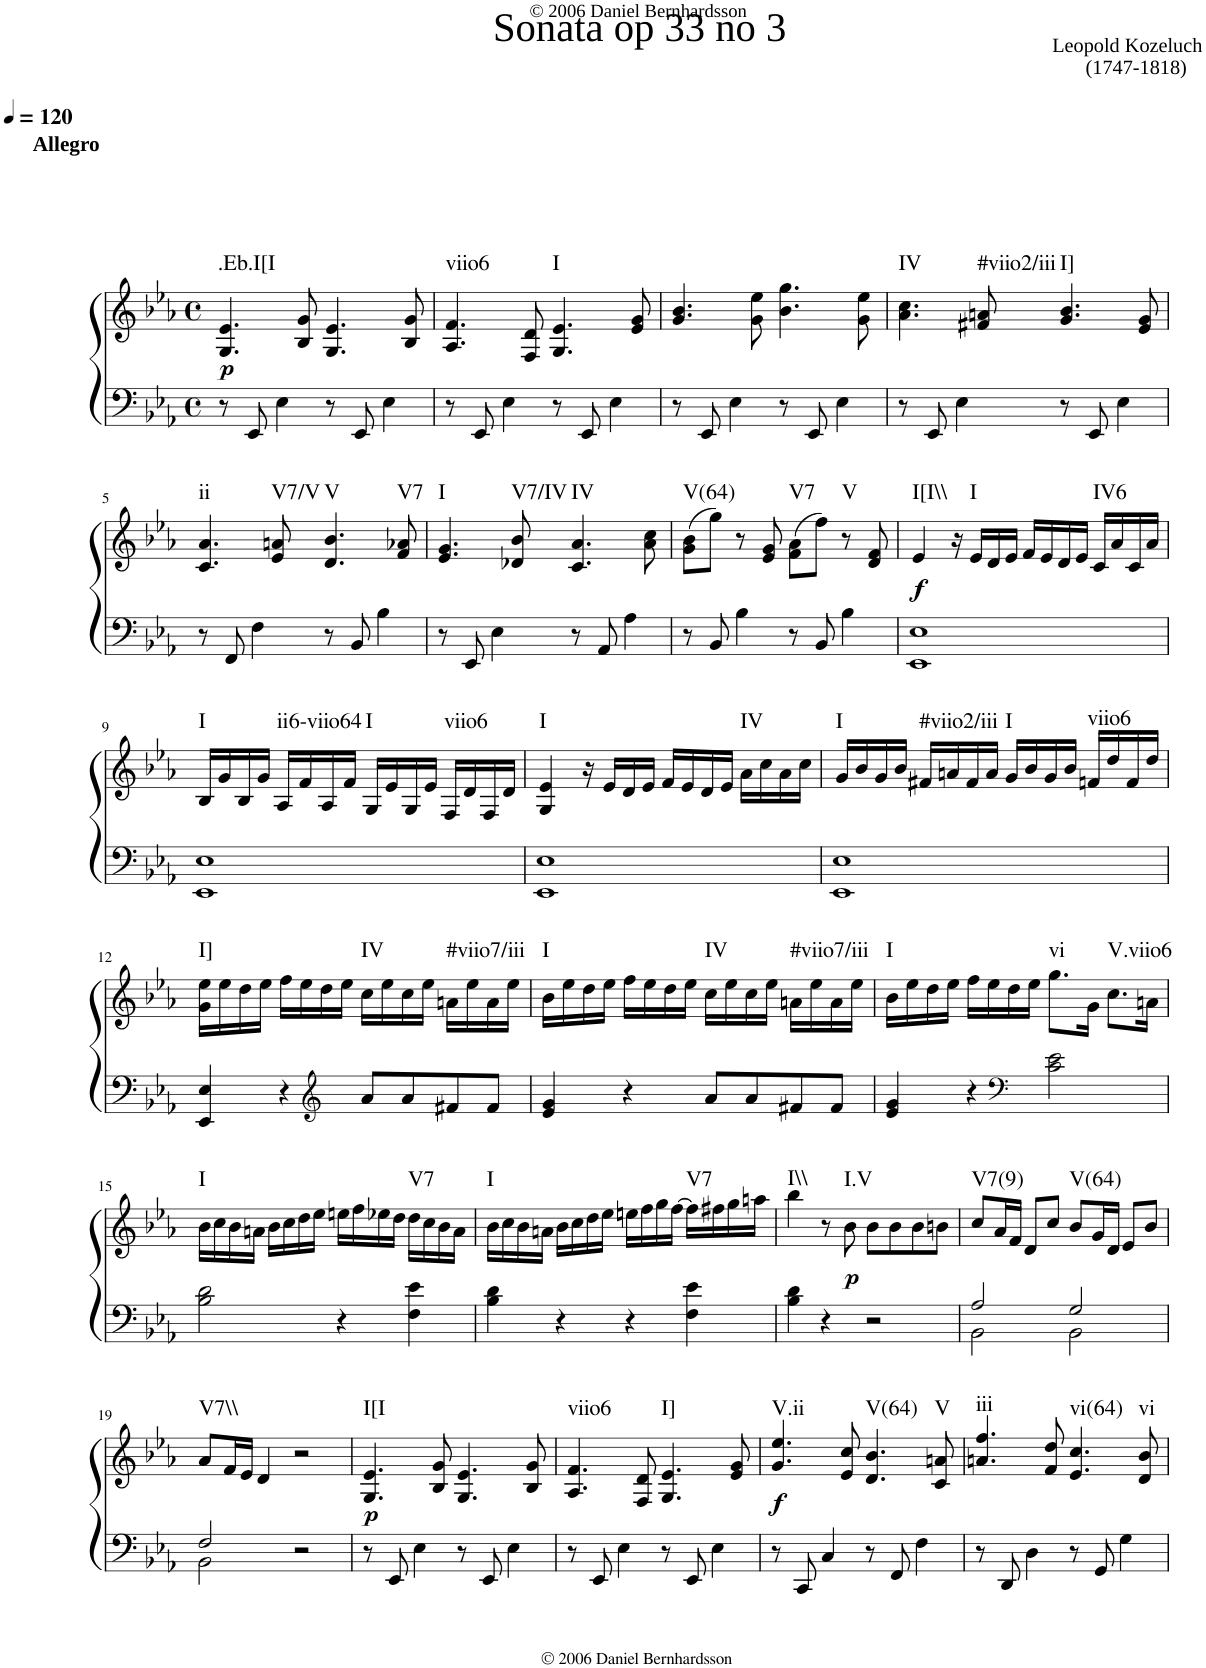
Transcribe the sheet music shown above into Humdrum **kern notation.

**kern	**kern	**dynam	**harte
*part1	*part1	*part1	*part1
*staff2	*staff1	*staff1/2	*
*I"Piano	*	*	*
*I'Pno.	*	*	*
*clefF4	*clefG2	*	*
*k[b-e-a-]	*k[b-e-a-]	*	*
*E-:	*E-:	*	*
*M4/4	*M4/4	*	*
*met(c)	*met(c)	*	*
*MM120	*MM120	*	*
=1	=1	=1	=1
!	!LO:TX:a:B:t=Allegro	!	!
!	!	!LO:DY:b	!LO:H:kt=.Eb.I[I
8r	4.G/ 4.e-/	p	N
8EE-/	.	.	.
4E-\	.	.	.
.	8B-/ 8g/	.	.
8r	4.G/ 4.e-/	.	.
8EE-/	.	.	.
4E-\	.	.	.
.	8B-/ 8g/	.	.
=2	=2	=2	=2
!	!	!	!LO:H:kt=viio6
8r	4.A-/ 4.f/	.	N
8EE-/	.	.	.
4E-\	.	.	.
.	8F/ 8d/	.	.
!	!	!	!LO:H:kt=I
8r	4.G/ 4.e-/	.	N
8EE-/	.	.	.
4E-\	.	.	.
.	8e-/ 8g/	.	.
=3	=3	=3	=3
8r	4.g/ 4.b-/	.	.
8EE-/	.	.	.
4E-\	.	.	.
.	8g\ 8ee-\	.	.
8r	4.b-\ 4.gg\	.	.
8EE-/	.	.	.
4E-\	.	.	.
.	8g\ 8ee-\	.	.
=4	=4	=4	=4
!	!	!	!LO:H:kt=IV
8r	4.a-\ 4.cc\	.	N
8EE-/	.	.	.
4E-\	.	.	.
!	!	!	!LO:H:kt=#viio2/iii
.	8f#X/ 8an/	.	N
!	!	!	!LO:H:kt=I]
8r	4.g/ 4.b-/	.	N
8EE-/	.	.	.
4E-\	.	.	.
.	8e-/ 8g/	.	.
!!LO:LB:g=z
=5	=5	=5	=5
!	!	!	!LO:H:kt=ii
8r	4.c/ 4.a-/	.	N
8FF/	.	.	.
4F\	.	.	.
!	!	!	!LO:H:kt=V7/V
.	8e-/ 8an/	.	N
!	!	!	!LO:H:kt=V
8r	4.d/ 4.b-/	.	N
8BB-/	.	.	.
4B-\	.	.	.
!	!	!	!LO:H:kt=V7
.	8f/ 8a-X/	.	N
=6	=6	=6	=6
!	!	!	!LO:H:kt=I
8r	4.e-/ 4.g/	.	N
8EE-/	.	.	.
4E-\	.	.	.
!	!	!	!LO:H:kt=V7/IV
.	8d-X/ 8b-/	.	N
!	!	!	!LO:H:kt=IV
8r	4.c/ 4.a-/	.	N
8AA-/	.	.	.
4A-\	.	.	.
.	8a-\ 8cc\	.	.
=7	=7	=7	=7
!	!	!	!LO:H:kt=V(64)
8r	(8g\ 8b-\L	.	N
8BB-/	8gg\J)	.	.
4B-\	8r	.	.
.	8e-/ 8g/	.	.
!	!	!	!LO:H:kt=V7
8r	(8f\ 8a-\L	.	N
8BB-/	8ff\J)	.	.
!	!	!	!LO:H:kt=V
4B-\	8r	.	N
.	8d/ 8f/	.	.
=8	=8	=8	=8
!	!	!LO:DY:b	!LO:H:kt=I[I\\
1EE- 1E-	4e-/	f	N
.	16r	.	.
!	!	!	!LO:H:kt=I
.	16e-/LL	.	N
.	16d/	.	.
.	16e-/JJ	.	.
.	16f/LL	.	.
.	16e-/	.	.
.	16d/	.	.
.	16e-/JJ	.	.
!	!	!	!LO:H:kt=IV6
.	16c/LL	.	N
.	16a-/	.	.
.	16c/	.	.
.	16a-/JJ	.	.
!!LO:LB:g=z
=9	=9	=9	=9
!	!	!	!LO:H:kt=I
1EE- 1E-	16B-/LL	.	N
.	16g/	.	.
.	16B-/	.	.
.	16g/JJ	.	.
!	!	!	!LO:H:kt=ii6-viio64
.	16A-/LL	.	N
.	16f/	.	.
.	16A-/	.	.
.	16f/JJ	.	.
!	!	!	!LO:H:kt=I
.	16G/LL	.	N
.	16e-/	.	.
.	16G/	.	.
.	16e-/JJ	.	.
!	!	!	!LO:H:kt=viio6
.	16F/LL	.	N
.	16d/	.	.
.	16F/	.	.
.	16d/JJ	.	.
=10	=10	=10	=10
!	!	!	!LO:H:kt=I
1EE- 1E-	4G/ 4e-/	.	N
.	16r	.	.
.	16e-/LL	.	.
.	16d/	.	.
.	16e-/JJ	.	.
.	16f/LL	.	.
.	16e-/	.	.
.	16d/	.	.
.	16e-/JJ	.	.
!	!	!	!LO:H:kt=IV
.	16a-\LL	.	N
.	16cc\	.	.
.	16a-\	.	.
.	16cc\JJ	.	.
=11	=11	=11	=11
!	!	!	!LO:H:kt=I
1EE- 1E-	16g/LL	.	N
.	16b-/	.	.
.	16g/	.	.
.	16b-/JJ	.	.
!	!	!	!LO:H:kt=#viio2/iii
.	16f#X/LL	.	N
.	16an/	.	.
.	16f#/	.	.
.	16a/JJ	.	.
!	!	!	!LO:H:kt=I
.	16g/LL	.	N
.	16b-/	.	.
.	16g/	.	.
.	16b-/JJ	.	.
!	!	!	!LO:H:kt=viio6
.	16fn/LL	.	N
.	16dd/	.	.
.	16f/	.	.
.	16dd/JJ	.	.
!!LO:LB:g=z
=12	=12	=12	=12
!	!	!	!LO:H:kt=I]
4EE-/ 4E-/	16g\ 16ee-\LL	.	N
.	16ee-\	.	.
.	16dd\	.	.
.	16ee-\JJ	.	.
4r	16ff\LL	.	.
.	16ee-\	.	.
*clefG2	*	*	*
.	16dd\	.	.
.	16ee-\JJ	.	.
!	!	!	!LO:H:kt=IV
8a-/L	16cc\LL	.	N
.	16ee-\	.	.
8a-/	16cc\	.	.
.	16ee-\JJ	.	.
!	!	!	!LO:H:kt=#viio7/iii
8f#X/	16an\LL	.	N
.	16ee-\	.	.
8f#/J	16a\	.	.
.	16ee-\JJ	.	.
=13	=13	=13	=13
!	!	!	!LO:H:kt=I
4e-/ 4g/	16b-\LL	.	N
.	16ee-\	.	.
.	16dd\	.	.
.	16ee-\JJ	.	.
4r	16ff\LL	.	.
.	16ee-\	.	.
.	16dd\	.	.
.	16ee-\JJ	.	.
!	!	!	!LO:H:kt=IV
8a-/L	16cc\LL	.	N
.	16ee-\	.	.
8a-/	16cc\	.	.
.	16ee-\JJ	.	.
!	!	!	!LO:H:kt=#viio7/iii
8f#X/	16an\LL	.	N
.	16ee-\	.	.
8f#/J	16a\	.	.
.	16ee-\JJ	.	.
=14	=14	=14	=14
!	!	!	!LO:H:kt=I
4e-/ 4g/	16b-\LL	.	N
.	16ee-\	.	.
.	16dd\	.	.
.	16ee-\JJ	.	.
4r	16ff\LL	.	.
.	16ee-\	.	.
*clefF4	*	*	*
.	16dd\	.	.
.	16ee-\JJ	.	.
!	!	!	!LO:H:kt=vi
2c\ 2e-\	8.gg\L	.	N
.	16g\Jk	.	.
!	!	!	!LO:H:kt=V.viio6
.	8.cc\L	.	N
.	16an\Jk	.	.
!!LO:LB:g=z
=15	=15	=15	=15
!	!	!	!LO:H:kt=I
2B-\ 2d\	16b-\LL	.	N
.	16cc\	.	.
.	16b-\	.	.
.	16an\JJ	.	.
.	16b-\LL	.	.
.	16cc\	.	.
.	16dd\	.	.
.	16ee-\JJ	.	.
4r	16een\LL	.	.
.	16ff\	.	.
.	16ee-X\	.	.
.	16dd\JJ	.	.
!	!	!	!LO:H:kt=V7
4F\ 4e-\	16dd\LL	.	N
.	16cc\	.	.
.	16b-\	.	.
.	16a\JJ	.	.
=16	=16	=16	=16
!	!	!	!LO:H:kt=I
4B-\ 4d\	16b-\LL	.	N
.	16cc\	.	.
.	16b-\	.	.
.	16an\JJ	.	.
4r	16b-\LL	.	.
.	16cc\	.	.
.	16dd\	.	.
.	16ee-\JJ	.	.
4r	16een\LL	.	.
.	16ff\	.	.
.	16gg\	.	.
.	[>16ff\JJ	.	.
!	!	!	!LO:H:kt=V7
4F\ 4e-\	16ff\LL]	.	N
.	16ff#X\	.	.
.	16gg\	.	.
.	16aan\JJ	.	.
=17	=17	=17	=17
!	!	!	!LO:H:kt=I\\
4B-\ 4d\	4bb-\	.	N
4r	8r	.	.
!	!	!LO:DY:b	!LO:H:kt=I.V
.	8b-\	p	N
2r	8b-\L	.	.
.	8b-\	.	.
.	8b-\	.	.
.	8bn\J	.	.
=18	=18	=18	=18
*^	*	*	*
!	!	!	!	!LO:H:kt=V7(9)
2A-/	2BB-\	8cc/L	.	N
.	.	16a-/L	.	.
.	.	16f/JJ	.	.
.	.	8d/L	.	.
.	.	8cc/J	.	.
!	!	!	!	!LO:H:kt=V(64)
2G/	2BB-\	8b-/L	.	N
.	.	16g/L	.	.
.	.	16d/JJ	.	.
.	.	8e-/L	.	.
.	.	8b-/J	.	.
!!LO:LB:g=z
=19	=19	=19	=19	=19
!	!	!	!	!LO:H:kt=V7\\
2F/	2BB-\	8a-/L	.	N
.	.	16f/L	.	.
.	.	16e-/JJ	.	.
.	.	4d/	.	.
2r	2ryy	2r	.	.
=20	=20	=20	=20	=20
!	!	!	!LO:DY:b	!LO:H:kt=I[I
*v	*v	*	*	*
8r	4.G/ 4.e-/	p	N
8EE-/	.	.	.
4E-\	.	.	.
.	8B-/ 8g/	.	.
8r	4.G/ 4.e-/	.	.
8EE-/	.	.	.
4E-\	.	.	.
.	8B-/ 8g/	.	.
=21	=21	=21	=21
!	!	!	!LO:H:kt=viio6
8r	4.A-/ 4.f/	.	N
8EE-/	.	.	.
4E-\	.	.	.
.	8F/ 8d/	.	.
!	!	!	!LO:H:kt=I]
8r	4.G/ 4.e-/	.	N
8EE-/	.	.	.
4E-\	.	.	.
.	8e-/ 8g/	.	.
=22	=22	=22	=22
!	!	!LO:DY:b	!LO:H:kt=V.ii
8r	4.g/ 4.ee-/	f	N
8CC/	.	.	.
4C/	.	.	.
.	8e-/ 8cc/	.	.
!	!	!	!LO:H:kt=V(64)
8r	4.d/ 4.b-/	.	N
8FF/	.	.	.
4F\	.	.	.
!	!	!	!LO:H:kt=V
.	8c/ 8an/	.	N
=23	=23	=23	=23
!	!	!	!LO:H:kt=iii
8r	4.an/ 4.ff/	.	N
8DD/	.	.	.
4D\	.	.	.
.	8f/ 8dd/	.	.
!	!	!	!LO:H:kt=vi(64)
8r	4.e-/ 4.cc/	.	N
8GG/	.	.	.
4G\	.	.	.
!	!	!	!LO:H:kt=vi
.	8d/ 8b-/	.	N
=	=	=	=
*-	*-	*-	*-
